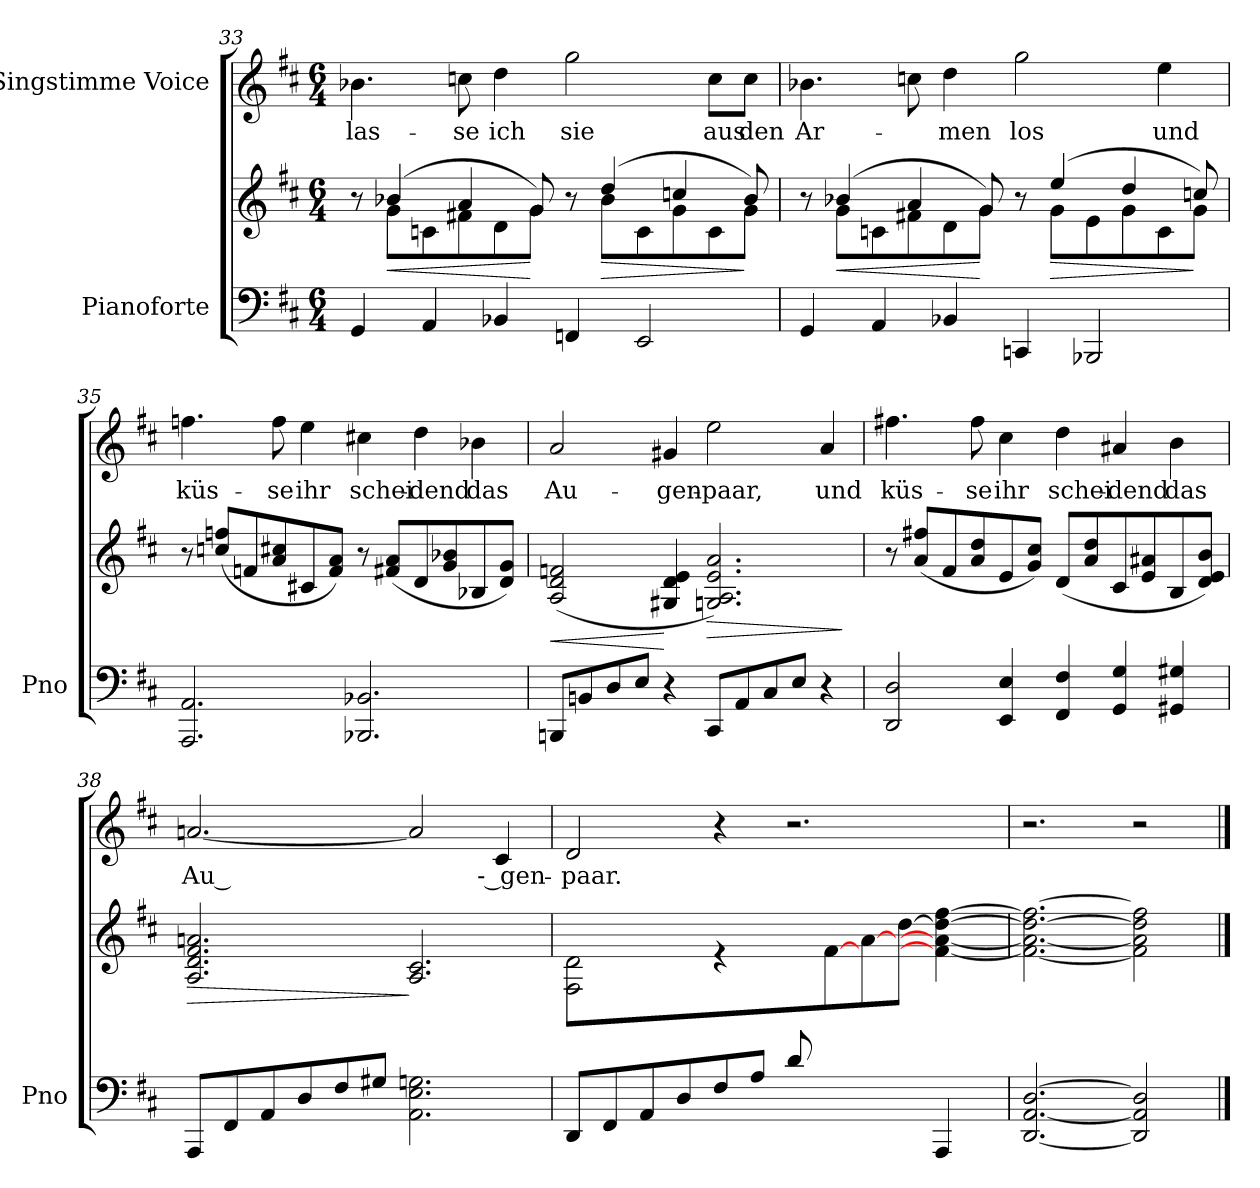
**kern	**kern	**dynam	**kern	**text
*part2	*part2	*part2	*part1	*part1
*staff3	*staff2	*staff2/3	*staff1	*staff1
*I"Pianoforte	*	*	*I"Singstimme Voice	*
*I'Pno	*	*	*	*
*clefF4	*clefG2	*	*clefG2	*
*k[f#c#]	*k[f#c#]	*	*k[f#c#]	*
*M6/4	*M6/4	*	*M6/4	*
=33	=33	=33	=33	=33
*	*^	*	*	*
!	!	!	!	!	!LO:LY:b
4GG/	8r	8ryy	.	4.b-X\	las-
!	!	!	!LO:HP:b	!	!
.	(>4b-X/	8g\L	<	.	.
4AA/	.	8cn\	.	.	.
!	!	!	!	!	!LO:LY:b
.	4a/	8f#X\	.	8ccn\	-se
!	!	!	!	!	!LO:LY:b
4BB-X/	.	8d\	.	4dd\	ich
.	8g/)	8g\J	[	.	.
!	!	!	!	!	!LO:LY:b
4FFn/	8r	8ryy	.	2gg\	sie
!	!	!	!LO:HP:b	!	!
.	(>4dd/	8b-\L	>	.	.
2EE/	.	8c\	.	.	.
.	4ccn/	8g\	.	.	.
!	!	!	!	!	!LO:LY:b
.	.	8c\	.	8cc\L	aus
!	!	!	!	!	!LO:LY:b
.	8b-/)	8g\J	]	8cc\J	den
!!LO:LB:g=z
=34	=34	=34	=34	=34	=34
!	!	!	!	!	!LO:LY:b
4GG/	8r	8ryy	.	4.b-X\	Ar-
!	!	!	!LO:HP:b	!	!
.	(>4b-X/	8g\L	<	.	.
4AA/	.	8cn\	.	.	.
.	4a/	8f#X\	.	8ccn\	.
!	!	!	!	!	!LO:LY:b
4BB-X/	.	8d\	.	4dd\	-men
.	8g/)	8g\J	[	.	.
!	!	!	!	!	!LO:LY:b
4CCn/	8r	8ryy	.	2gg\	los
!	!	!	!LO:HP:b	!	!
.	(>4ee/	8g\L	>	.	.
2BBB-X/	.	8e\	.	.	.
.	4dd/	8g\	.	.	.
*	*	*	*	*MM114	*
!	!	!	!	!	!LO:LY:b
.	.	8c\	.	4ee\	und
.	8ccn/)	8g\J	]	.	.
=35	=35	=35	=35	=35	=35
!	!	!	!	!	!LO:LY:b
*	*v	*v	*	*	*
2.AAA/ 2.AA/	8r	.	4.ffn\	küs-
.	(<8ccn/ 8ffn/L	.	.	.
.	8fn/	.	.	.
!	!	!	!	!LO:LY:b
.	8a/ 8cc#X/	.	8ff\	-se
!	!	!	!	!LO:LY:b
.	8c#X/	.	4ee\	ihr
.	8f/ 8a/J)	.	.	.
*	*	*	*MM110	*
!	!	!	!	!LO:LY:b
2.BBB-X/ 2.BB-X/	8r	.	4cc#X\	schei-
.	(<8f#X/ 8a/L	.	.	.
!	!	!	!	!LO:LY:b
.	8d/	.	4dd\	-dend
.	8g/ 8b-X/	.	.	.
!	!	!	!	!LO:LY:b
.	8B-X/	.	4b-X\	das
.	8d/ 8g/J)	.	.	.
=36	=36	=36	=36	=36
*	*	*	*MM108	*
!	!	!LO:HP:b	!	!LO:LY:b
8BBBn/L	(<2A/ 2d/ 2fn/	<	2a/	Au-
8BBn/	.	.	.	.
8D/	.	.	.	.
8E/J	.	.	.	.
!	!	!	!	!LO:LY:b
4r	4G#X/ 4d/ 4e/	[	4g#X/	-gen-
*	*	*	*MM102	*
!	!	!LO:HP:b	!	!LO:LY:b
8CC#/L	2.Gn/ 2.A/ 2.e/ 2.a/)	>	2ee\	-paar,
8AA/	.	.	.	.
8C#/	.	.	.	.
8E/J	.	.	.	.
!	!	!	!	!LO:LY:b
4r	.	.	4a/	und
.	.	]	.	.
!!LO:LB:g=z
=37	=37	=37	=37	=37
!	!	!	!	!LO:LY:b
2DD/ 2D/	8r	.	4.ff#X\	küs-
.	(<8a/ 8ff#X/L	.	.	.
.	8f#/	.	.	.
!	!	!	!	!LO:LY:b
.	8a/ 8dd/	.	8ff#\	-se
!	!	!	!	!LO:LY:b
4EE/ 4E/	8e/	.	4cc#\	ihr
.	8g/ 8cc#/J)	.	.	.
*	*	*	*MM100	*
!	!	!	!	!LO:LY:b
4FF#/ 4F#/	(<8d/L	.	4dd\	schei-
.	8a/ 8dd/	.	.	.
!	!	!	!	!LO:LY:b
4GG/ 4G/	8c#/	.	4a#X/	-dend
.	8e/ 8a#X/	.	.	.
!	!	!	!	!LO:LY:b
4GG#X/ 4G#X/	8B/	.	4b\	das
.	8d/ 8e/ 8b/J)	.	.	.
=38	=38	=38	=38	=38
*	*	*	*MM94	*
!	!	!LO:HP:b	!	!LO:LY:b
8AAA/L	2.A/ 2.d/ 2.f#/ 2.an/	>	[2.an/	Au --
8FF#/	.	.	.	.
8AA/	.	.	.	.
8D/	.	.	.	.
8F#/	.	.	.	.
8G#X/J	.	.	.	.
*	*	*	*MM92	*
2.AA\ 2.E\ 2.Gn\	2.A/ 2.c#/	]	2a/]	.
!	!	!	!	!LO:LY:b
.	.	.	4c#/	-- gen-
=39	=39	=39	=39	=39
*	*	*	*MM88	*
*^	*	*	*	*
!	!	!	!	!	!LO:LY:b
2.ryy	8DD/L	2F#/ 2d/	.	2d/	-paar.
.	8FF#/	.	.	.	.
.	8AA/	.	.	.	.
.	8D/	.	.	.	.
.	8F#/	4r	.	4r	.
.	8A/J	.	.	.	.
8d/L	2ryy	8ryy	.	2.r	.
2ryy	.	[8f#\	.	.	.
.	.	[8a\	.	.	.
.	.	[8dd\J	.	.	.
.	4AAA/	(4f#\_ 4a\_ 4dd\_ [4ff#\	.	.	.
8ryy	.	.	.	.	.
*v	*v	*	*	*	*
=40	=40	=40	=40	=40
[2.DD/ [2.AA/ [2.D/	2.f#\_ 2.a\_ 2.dd\_ 2.ff#\_	.	2.r	.
2DD/] 2AA/] 2D/]	2f#\] 2a\] 2dd\] 2ff#\]	.	2r	.
==	==	==	==	==
*-	*-	*-	*-	*-
